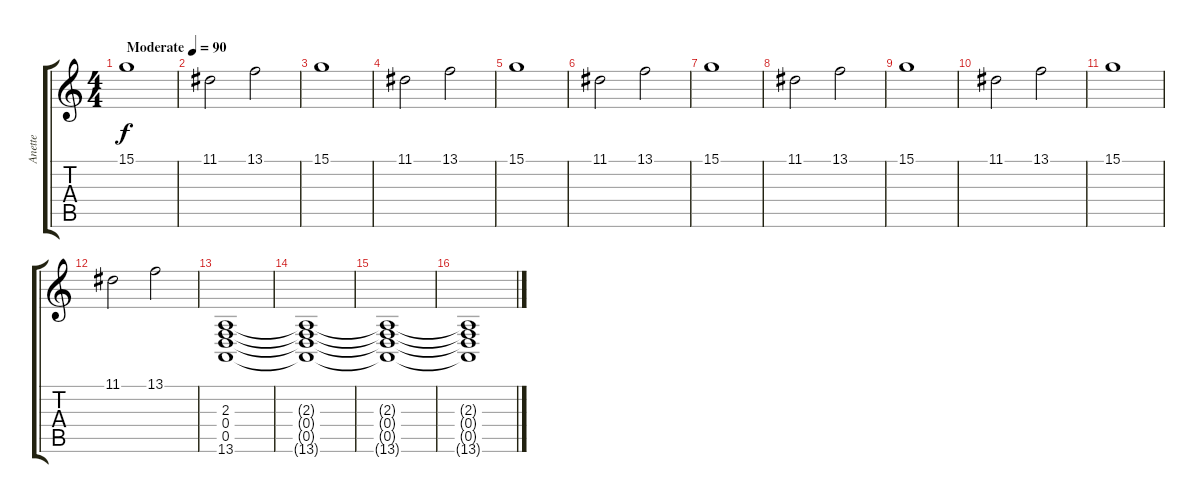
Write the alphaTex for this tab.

\track ("Anette" "Anette") {instrument synthvoice}
\staff {score tabs}
\tuning (E4 B3 G3 D3 A2 E2) {hide}
\ts (4 4)
\tempo (90 "Moderate")
\clef g2
\ks c
15.1.1{dy f instrument synthvoice} |
11.1.2 13.1.2 |
15.1.1 |
11.1.2 13.1.2 |
15.1.1 |
11.1.2 13.1.2 |
15.1.1 |
11.1.2 13.1.2 |
15.1.1 |
11.1.2 13.1.2 |
15.1.1 |
11.1.2 13.1.2 |
(2.3 0.4 0.5 13.6).1 |
(2.3{t} 0.4{t} 0.5{t} 13.6{t}).1 |
(2.3{t} 0.4{t} 0.5{t} 13.6{t}).1 |
(2.3{t} 0.4{t} 0.5{t} 13.6{t}).1
